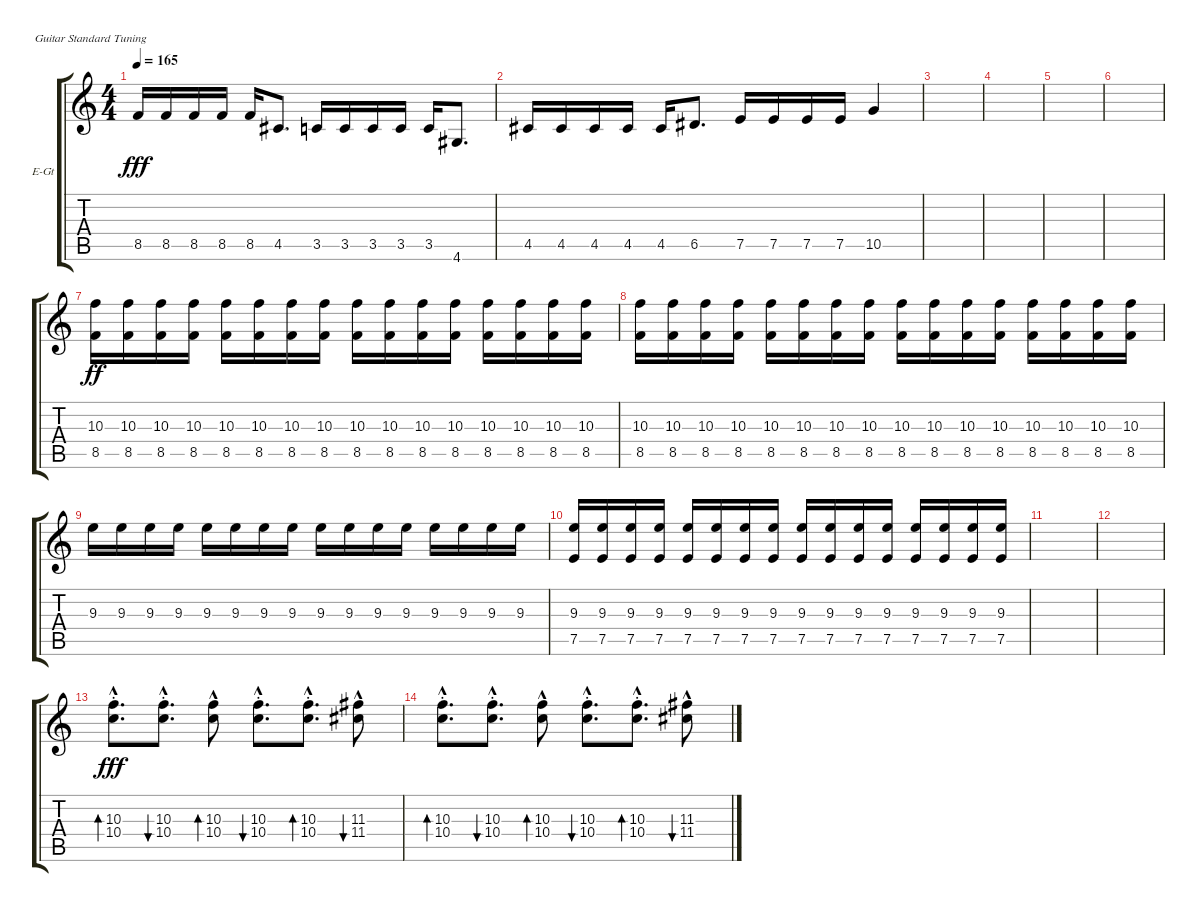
\defaultSystemsLayout 4
\bracketExtendMode groupsimilarinstruments
\firstSystemTrackNameOrientation horizontal
\otherSystemsTrackNameOrientation horizontal
\track ("Turner" "E-Gt") {instrument electricguitarclean}
\staff {score tabs}
\tuning (E4 B3 G3 D3 A2 E2)
\ts (4 4)
\tempo 165
\clef g2
\ks c
8.5.16{dy fff} 8.5.16 8.5.16 8.5.16 8.5.16 4.5.8{d} 3.5.16 3.5.16 3.5.16 3.5.16 3.5.16 4.6.8{d} |
4.5.16 4.5.16 4.5.16 4.5.16 4.5.16 6.5.8{d} 7.5.16 7.5.16 7.5.16 7.5.16 10.5.4 |
|
|
|
|
(8.5 10.3).16{dy ff} (8.5 10.3).16 (8.5 10.3).16 (8.5 10.3).16 (8.5 10.3).16 (8.5 10.3).16 (8.5 10.3).16 (8.5 10.3).16 (8.5 10.3).16 (8.5 10.3).16 (8.5 10.3).16 (8.5 10.3).16 (8.5 10.3).16 (8.5 10.3).16 (8.5 10.3).16 (8.5 10.3).16 |
(8.5 10.3).16 (8.5 10.3).16 (8.5 10.3).16 (8.5 10.3).16 (8.5 10.3).16 (8.5 10.3).16 (8.5 10.3).16 (8.5 10.3).16 (8.5 10.3).16 (8.5 10.3).16 (8.5 10.3).16 (8.5 10.3).16 (8.5 10.3).16 (8.5 10.3).16 (8.5 10.3).16 (8.5 10.3).16 |
9.3.16 9.3.16 9.3.16 9.3.16 9.3.16 9.3.16 9.3.16 9.3.16 9.3.16 9.3.16 9.3.16 9.3.16 9.3.16 9.3.16 9.3.16 9.3.16 |
(9.3 7.5).16 (9.3 7.5).16 (9.3 7.5).16 (9.3 7.5).16 (9.3 7.5).16 (9.3 7.5).16 (9.3 7.5).16 (9.3 7.5).16 (9.3 7.5).16 (9.3 7.5).16 (9.3 7.5).16 (9.3 7.5).16 (9.3 7.5).16 (9.3 7.5).16 (9.3 7.5).16 (9.3 7.5).16 |
|
|
(10.4{hac st} 10.3{hac st}).8{d bd 37 dy fff} (10.4{hac st} 10.3{hac st}).8{d bu 33} (10.4{hac} 10.3{hac}).8{bd 37} (10.4{hac st} 10.3{hac st}).8{d bu 34} (10.4{hac st} 10.3{hac st}).8{d bd 36} (11.4{hac} 11.3{hac}).8{bu 35} |
(10.4{hac st} 10.3{hac st}).8{d bd 37} (10.4{hac st} 10.3{hac st}).8{d bu 33} (10.4{hac} 10.3{hac}).8{bd 37} (10.4{hac st} 10.3{hac st}).8{d bu 34} (10.4{hac st} 10.3{hac st}).8{d bd 36} (11.4{hac} 11.3{hac}).8{bu 35}
